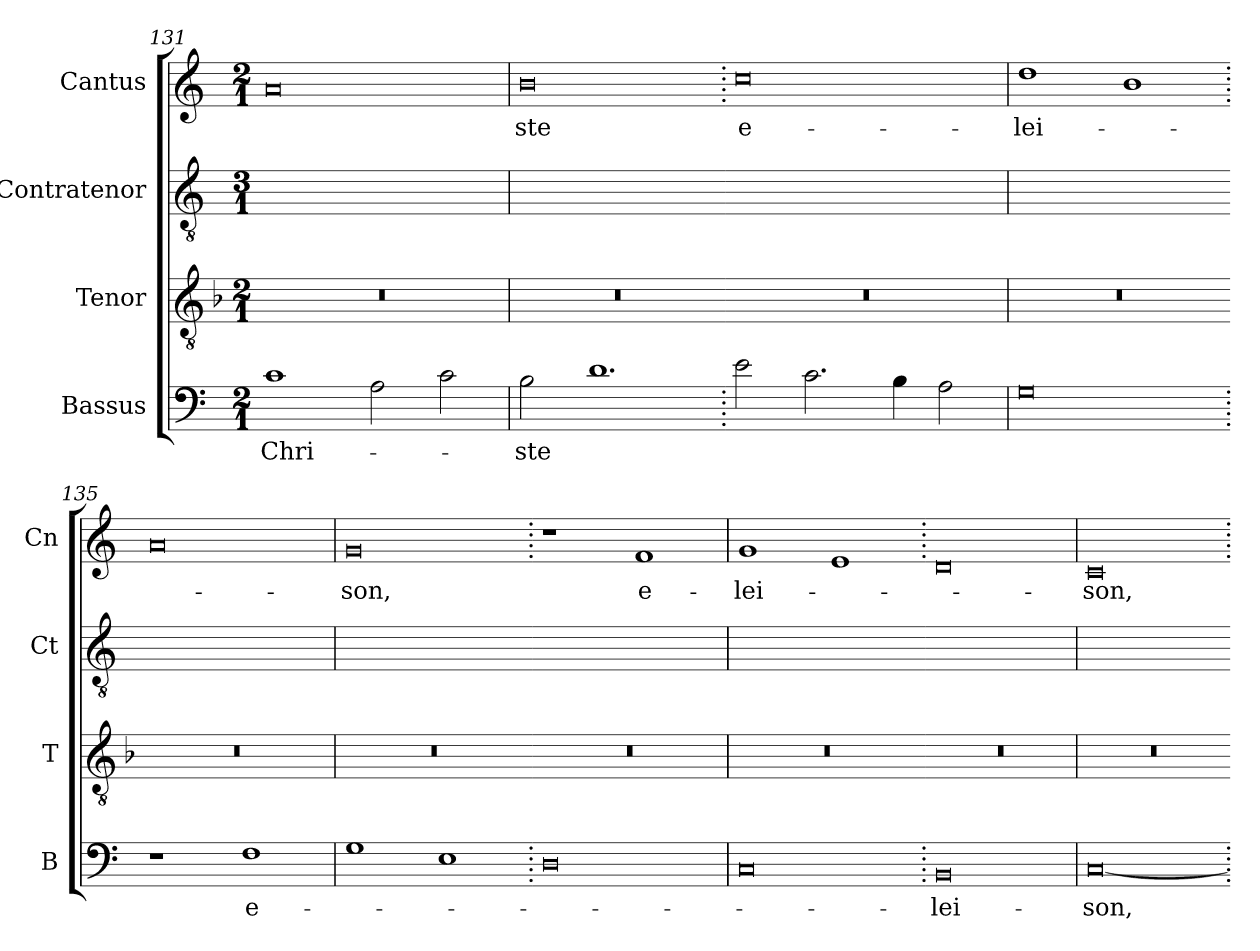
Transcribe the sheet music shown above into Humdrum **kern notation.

**kern	**text	**kern	**kern	**kern	**text
*part4	*part4	*part3	*part2	*part1	*part1
*staff4	*staff4	*staff3	*staff2	*staff1	*staff1
*I"Bassus	*	*I"Tenor	*I"Contratenor	*I"Cantus	*
*I'B	*	*I'T	*I'Ct	*I'Cn	*
*clefF4	*	*clefGv2	*clefGv2	*clefG2	*
*k[]	*	*k[b-]	*k[]	*k[]	*
*M2/1	*	*M2/1	*M3/1	*M2/1	*
=131	=131	=131	=131	=131	=131
1c	Chri-	0r	0r	0a	.
2A\	.	.	.	.	.
2c\	.	.	.	.	.
=132	=132	=132	=132	=132	=132
2B\	-ste	0r	0r	0b	-ste
1.d	.	.	.	.	.
=133.	=133.	=133	=133	=133.	=133.
2e\	.	0r	0r	0cc	e-
2.c\	.	.	.	.	.
4B\	.	.	.	.	.
2A\	.	.	.	.	.
=134	=134	=134	=134	=134	=134
0G	.	0r	0r	1dd	-lei-
.	.	.	.	1b	.
=135.	=135.	=135	=135	=135.	=135.
1r	.	0r	0r	0a	.
1F	e-	.	.	.	.
=136	=136	=136	=136	=136	=136
1G	.	0r	0r	0g	-son,
1E	.	.	.	.	.
=137.	=137.	=137	=137	=137.	=137.
0D	.	0r	0r	1r	.
.	.	.	.	1f	e-
=138	=138	=138	=138	=138	=138
0C	.	0r	0r	1g	-lei-
.	.	.	.	1e	.
=139.	=139.	=139	=139	=139.	=139.
0BB	-lei-	0r	0r	0d	.
=140	=140	=140	=140	=140	=140
[0C	-son,	0r	0r	0c	-son,
=.	=.	=	=	=.	=.
*-	*-	*-	*-	*-	*-
